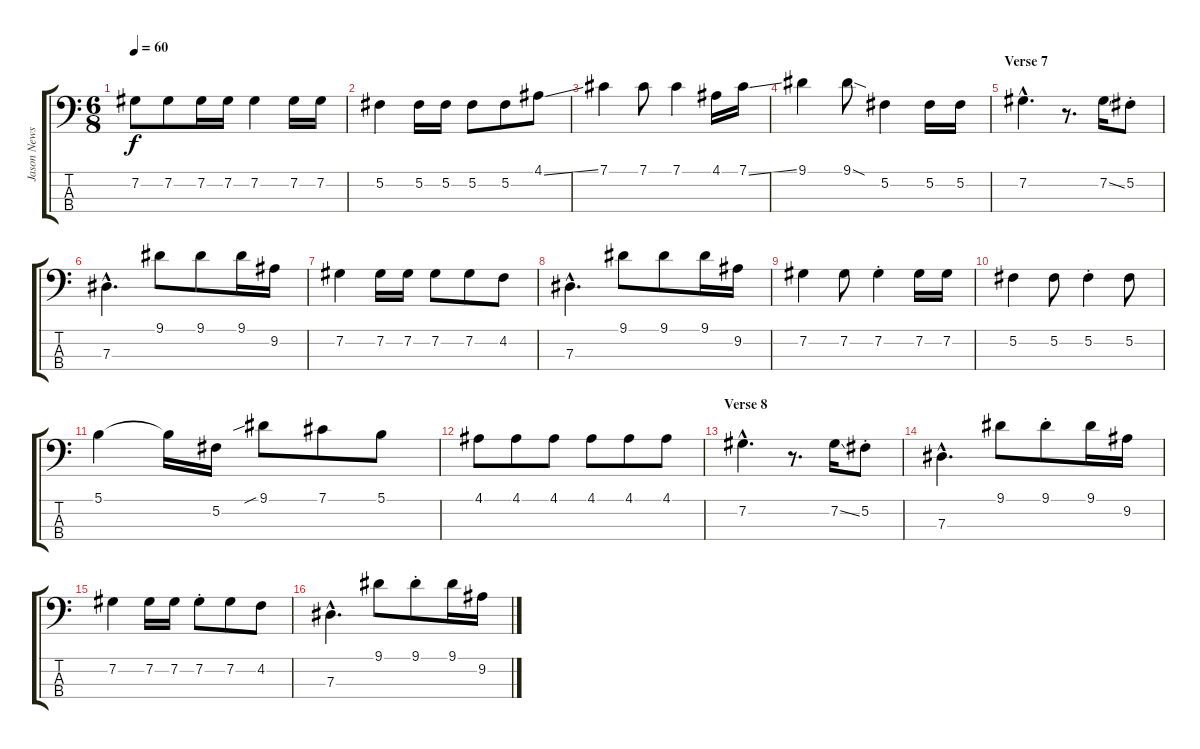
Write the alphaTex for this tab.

\track ("Jason Newsted" "Jason News") {instrument electricbasspick}
\staff {score tabs}
\tuning (Gb2 Db2 Ab1 Eb1) {hide}
\ts (6 8)
\tempo 60
\clef f4
\ks c
7.2.8{dy f} 7.2.8 7.2.16 7.2.16 7.2.4 7.2.16 7.2.16 |
5.2.4 5.2.16 5.2.16 5.2.8 5.2.8 4.1{ss}.8 |
7.1.4 7.1.8 7.1.4 4.1.16 7.1{ss}.16 |
9.1.4 9.1{sod}.8 5.2.4 5.2.16 5.2.16 |
\section ("" "Verse 7")
7.2{hac}.4{d} r.8{d} 7.2{ss}.16 5.2{st}.8 |
7.3{hac}.4{d} 9.1.8 9.1.8 9.1.16 9.2.16 |
7.2.4 7.2.16 7.2.16 7.2.8 7.2.8 4.2.8 |
7.3{hac}.4{d} 9.1.8 9.1.8 9.1.16 9.2.16 |
7.2.4 7.2.8 7.2{st}.4 7.2.16 7.2.16 |
5.2.4 5.2.8 5.2{st}.4 5.2.8 |
5.1.4 5.1{t}.16 5.2.16 9.1{sib}.8 7.1.8 5.1.8 |
4.1.8 4.1.8 4.1.8 4.1.8 4.1.8 4.1.8 |
\section ("" "Verse 8")
7.2{hac}.4{d} r.8{d} 7.2{ss}.16 5.2{st}.8 |
7.3{hac}.4{d} 9.1.8 9.1{st}.8 9.1.16 9.2.16 |
7.2.4 7.2.16 7.2.16 7.2{st}.8 7.2.8 4.2.8 |
7.3{hac}.4{d} 9.1.8 9.1{st}.8 9.1.16 9.2.16
